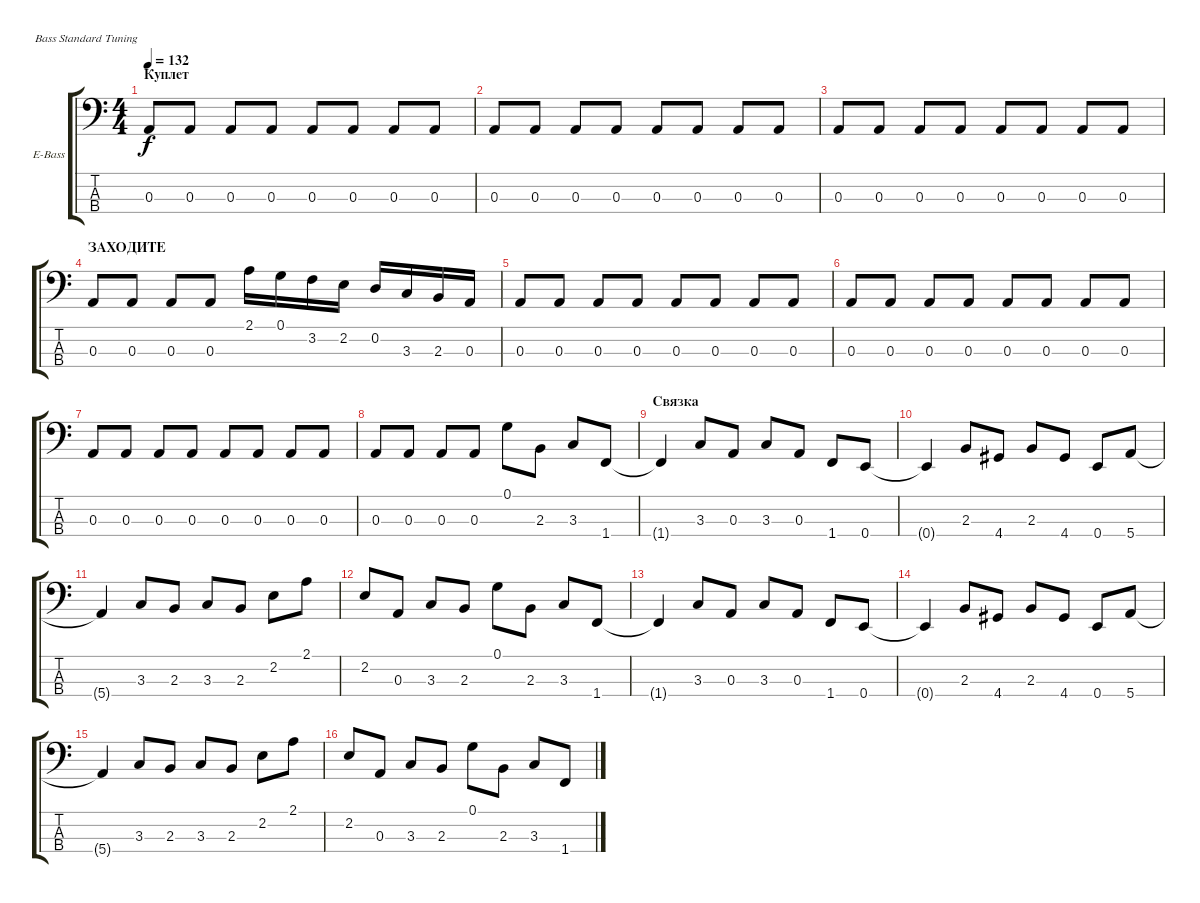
\bracketExtendMode groupsimilarinstruments
\firstSystemTrackNameOrientation horizontal
\otherSystemsTrackNameOrientation horizontal
\track ("Алик Грановский" "E-Bass") {instrument electricbassfinger}
\staff {score tabs}
\tuning (G2 D2 A1 E1)
\ts (4 4)
\section ("" "Куплет")
\tempo 132
\clef f4
\ks c
0.3.8{dy f} 0.3.8 0.3.8 0.3.8 0.3.8 0.3.8 0.3.8 0.3.8 |
0.3.8 0.3.8 0.3.8 0.3.8 0.3.8 0.3.8 0.3.8 0.3.8 |
0.3.8 0.3.8 0.3.8 0.3.8 0.3.8 0.3.8 0.3.8 0.3.8 |
\section ("" "ЗАХОДИТЕ")
0.3.8 0.3.8 0.3.8 0.3.8 2.1.16 0.1.16 3.2.16 2.2.16 0.2.16 3.3.16 2.3.16 0.3.16 |
0.3.8 0.3.8 0.3.8 0.3.8 0.3.8 0.3.8 0.3.8 0.3.8 |
0.3.8 0.3.8 0.3.8 0.3.8 0.3.8 0.3.8 0.3.8 0.3.8 |
0.3.8 0.3.8 0.3.8 0.3.8 0.3.8 0.3.8 0.3.8 0.3.8 |
0.3.8 0.3.8 0.3.8 0.3.8 0.1.8 2.3.8 3.3.8 1.4.8 |
\section ("" "Связка")
1.4{t}.4 3.3.8 0.3.8 3.3.8 0.3.8 1.4.8 0.4.8 |
0.4{t}.4 2.3.8 4.4.8 2.3.8 4.4.8 0.4.8 5.4.8 |
5.4{t}.4 3.3.8 2.3.8 3.3.8 2.3.8 2.2.8 2.1.8 |
2.2.8 0.3.8 3.3.8 2.3.8 0.1.8 2.3.8 3.3.8 1.4.8 |
1.4{t}.4 3.3.8 0.3.8 3.3.8 0.3.8 1.4.8 0.4.8 |
0.4{t}.4 2.3.8 4.4.8 2.3.8 4.4.8 0.4.8 5.4.8 |
5.4{t}.4 3.3.8 2.3.8 3.3.8 2.3.8 2.2.8 2.1.8 |
2.2.8 0.3.8 3.3.8 2.3.8 0.1.8 2.3.8 3.3.8 1.4.8
